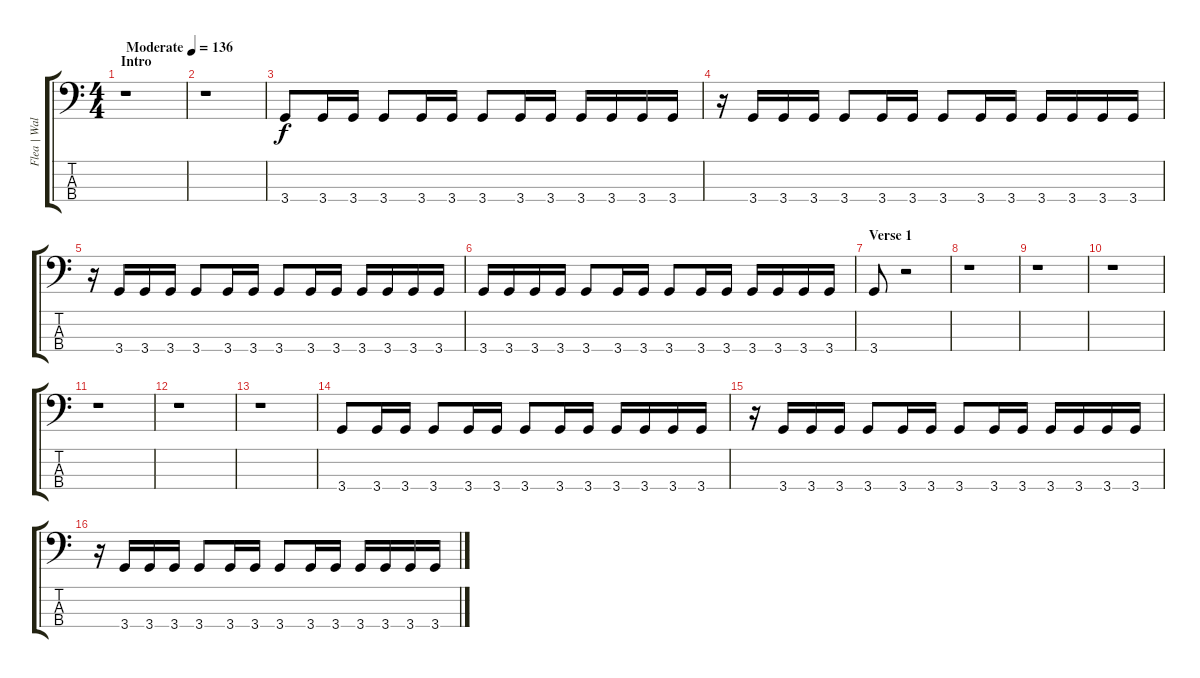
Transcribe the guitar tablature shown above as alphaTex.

\track ("Flea | Wal Mk II | Bass" "Flea | Wal") {instrument electricbassfinger}
\staff {score tabs}
\tuning (G2 D2 A1 E1) {hide}
\ts (4 4)
\section ("" "Intro")
\tempo (136 "Moderate")
\clef f4
\ks c
r.1{dy f instrument electricbassfinger} |
r.1 |
3.4.8 3.4.16 3.4.16 3.4.8 3.4.16 3.4.16 3.4.8 3.4.16 3.4.16 3.4.16 3.4.16 3.4.16 3.4.16 |
r.16 3.4.16 3.4.16 3.4.16 3.4.8 3.4.16 3.4.16 3.4.8 3.4.16 3.4.16 3.4.16 3.4.16 3.4.16 3.4.16 |
r.16 3.4.16 3.4.16 3.4.16 3.4.8 3.4.16 3.4.16 3.4.8 3.4.16 3.4.16 3.4.16 3.4.16 3.4.16 3.4.16 |
3.4.16 3.4.16 3.4.16 3.4.16 3.4.8 3.4.16 3.4.16 3.4.8 3.4.16 3.4.16 3.4.16 3.4.16 3.4.16 3.4.16 |
\section ("" "Verse 1")
3.4.8 r.2 |
r.1 |
r.1 |
r.1 |
r.1 |
r.1 |
r.1 |
3.4.8 3.4.16 3.4.16 3.4.8 3.4.16 3.4.16 3.4.8 3.4.16 3.4.16 3.4.16 3.4.16 3.4.16 3.4.16 |
r.16 3.4.16 3.4.16 3.4.16 3.4.8 3.4.16 3.4.16 3.4.8 3.4.16 3.4.16 3.4.16 3.4.16 3.4.16 3.4.16 |
r.16 3.4.16 3.4.16 3.4.16 3.4.8 3.4.16 3.4.16 3.4.8 3.4.16 3.4.16 3.4.16 3.4.16 3.4.16 3.4.16
